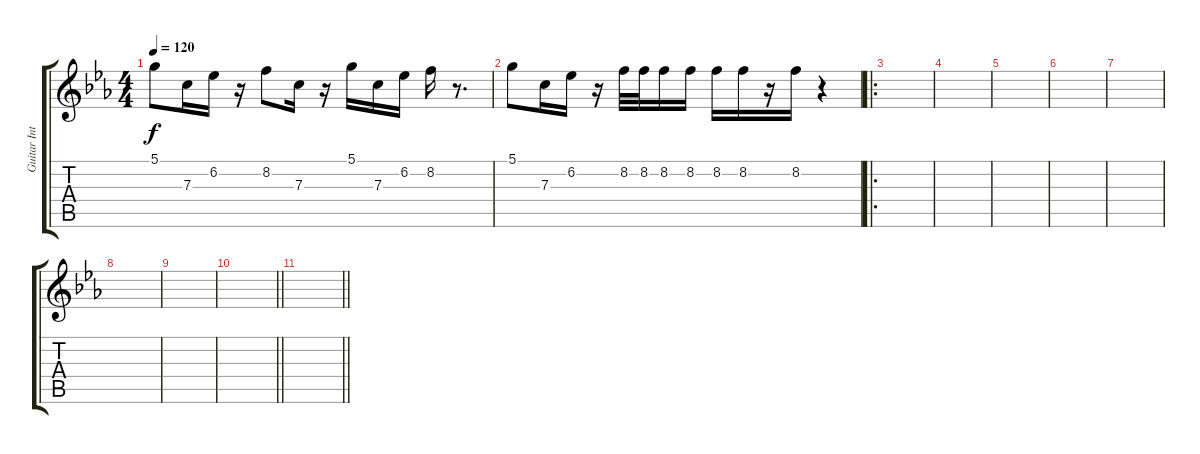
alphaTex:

\track ("Guitar Intro" "Guitar Int") {instrument distortionguitar}
\staff {score tabs}
\tuning (D4 A3 F3 C3 G2 D2) {hide}
\ts (4 4)
\tempo 120
\clef g2
\ks eb
5.1.8{dy f} 7.3.16 6.2.16 r.16 8.2.8 7.3.16 r.16 5.1.16 7.3.16 6.2.16 8.2.16 r.8{d} |
5.1.8 7.3.16 6.2.16 r.16 8.2.32 8.2.32 8.2.16 8.2.16 8.2.16 8.2.16 r.16 8.2.16 r.4 |
\ro
|
|
|
|
|
|
|
\barLineRight lightlight
|
\barLineRight lightlight
